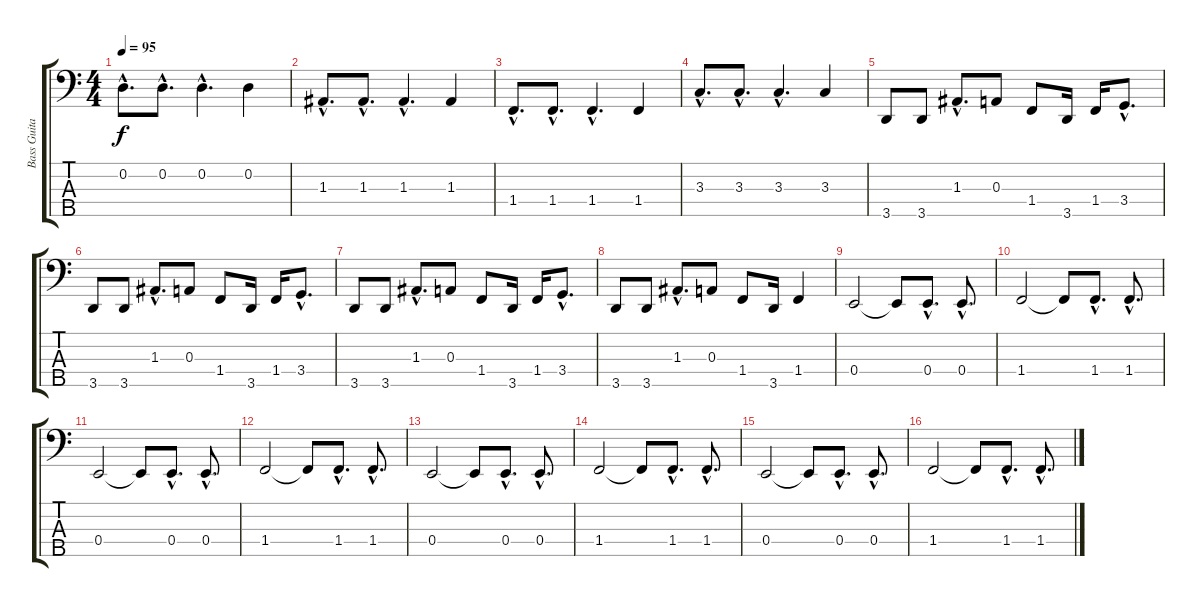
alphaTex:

\track ("Bass Guitar" "Bass Guita") {instrument electricbassfinger}
\staff {score tabs}
\tuning (G2 D2 A1 E1 B0) {hide}
\ts (4 4)
\tempo 95
\clef f4
\ks c
0.2{hac}.8{d dy f} 0.2{hac}.8{d} 0.2{hac}.4{d} 0.2.4 |
1.3{hac}.8{d} 1.3{hac}.8{d} 1.3{hac}.4{d} 1.3.4 |
1.4{hac}.8{d} 1.4{hac}.8{d} 1.4{hac}.4{d} 1.4.4 |
3.3{hac}.8{d} 3.3{hac}.8{d} 3.3{hac}.4{d} 3.3.4 |
3.5.8 3.5.8 1.3{hac}.8{d} 0.3.8 1.4.8 3.5.16 1.4.16 3.4{hac}.8{d} |
3.5.8 3.5.8 1.3{hac}.8{d} 0.3.8 1.4.8 3.5.16 1.4.16 3.4{hac}.8{d} |
3.5.8 3.5.8 1.3{hac}.8{d} 0.3.8 1.4.8 3.5.16 1.4.16 3.4{hac}.8{d} |
3.5.8 3.5.8 1.3{hac}.8{d} 0.3.8 1.4.8 3.5.16 1.4.4 |
0.4.2 0.4{t}.8 0.4{hac}.8{d} 0.4{hac}.8{d} |
1.4.2 1.4{t}.8 1.4{hac}.8{d} 1.4{hac}.8{d} |
0.4.2 0.4{t}.8 0.4{hac}.8{d} 0.4{hac}.8{d} |
1.4.2 1.4{t}.8 1.4{hac}.8{d} 1.4{hac}.8{d} |
0.4.2 0.4{t}.8 0.4{hac}.8{d} 0.4{hac}.8{d} |
1.4.2 1.4{t}.8 1.4{hac}.8{d} 1.4{hac}.8{d} |
0.4.2 0.4{t}.8 0.4{hac}.8{d} 0.4{hac}.8{d} |
1.4.2 1.4{t}.8 1.4{hac}.8{d} 1.4{hac}.8{d}
